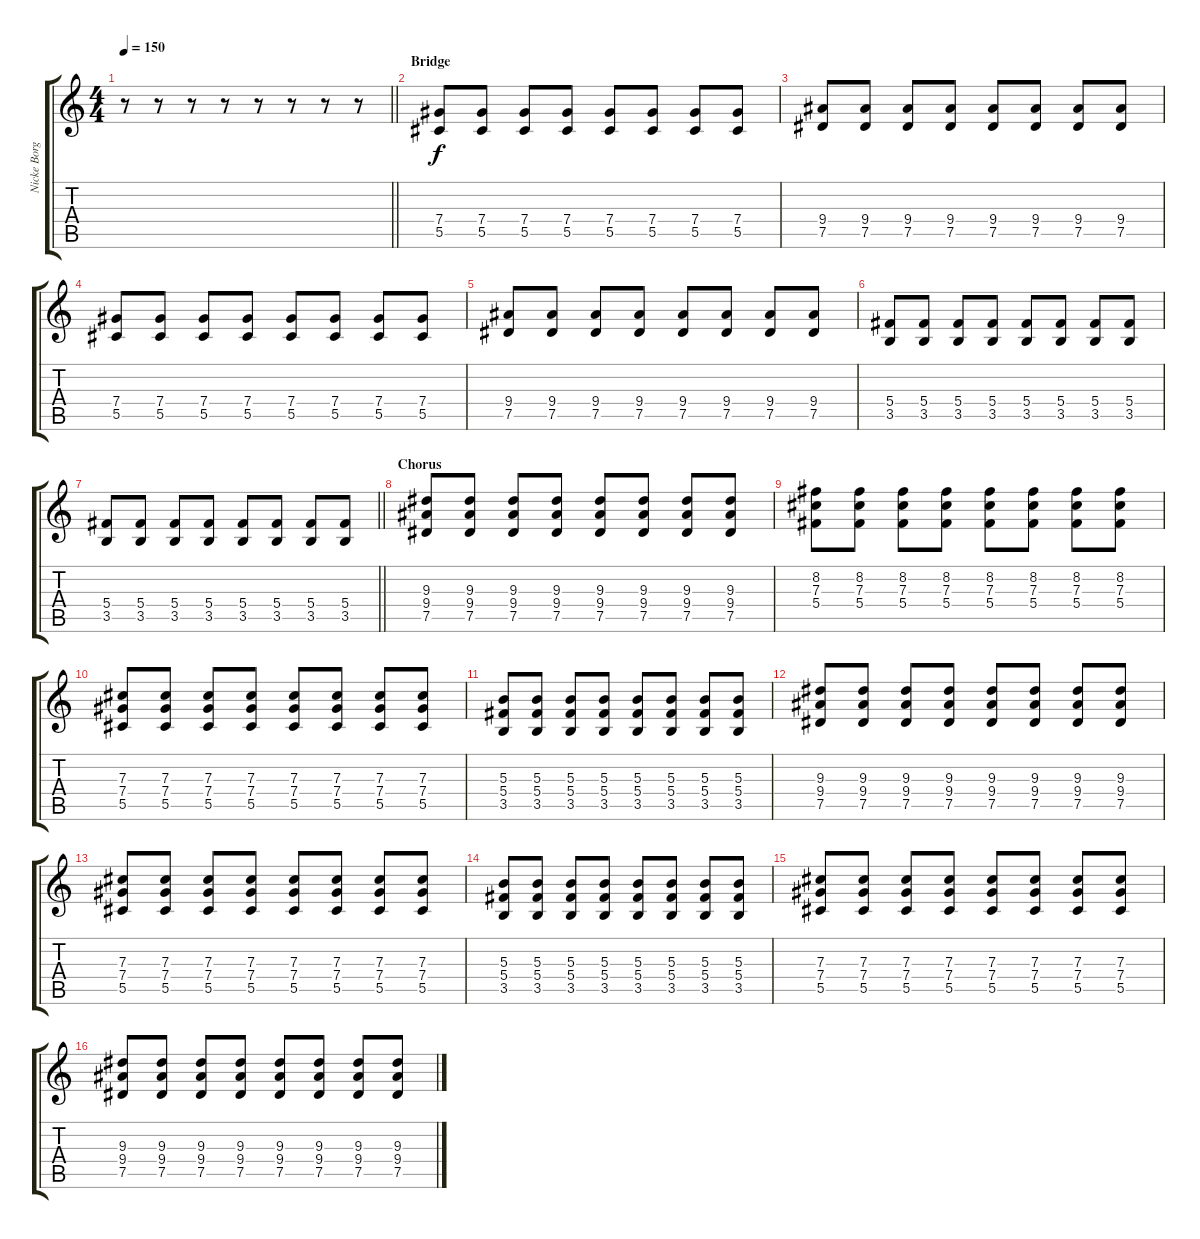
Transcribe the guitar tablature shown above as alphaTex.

\track ("Nicke Borg" "Nicke Borg") {instrument distortionguitar}
\staff {score tabs}
\tuning (Eb4 Bb3 Gb3 Db3 Ab2 Eb2) {hide}
\ts (4 4)
\tempo 150
\clef g2
\barLineRight lightlight
\ks c
r.8{dy f} r.8 r.8 r.8 r.8 r.8 r.8 r.8 |
\section ("" "Bridge")
(7.4 5.5).8 (7.4 5.5).8 (7.4 5.5).8 (7.4 5.5).8 (7.4 5.5).8 (7.4 5.5).8 (7.4 5.5).8 (7.4 5.5).8 |
(9.4 7.5).8 (9.4 7.5).8 (9.4 7.5).8 (9.4 7.5).8 (9.4 7.5).8 (9.4 7.5).8 (9.4 7.5).8 (9.4 7.5).8 |
(7.4 5.5).8 (7.4 5.5).8 (7.4 5.5).8 (7.4 5.5).8 (7.4 5.5).8 (7.4 5.5).8 (7.4 5.5).8 (7.4 5.5).8 |
(9.4 7.5).8 (9.4 7.5).8 (9.4 7.5).8 (9.4 7.5).8 (9.4 7.5).8 (9.4 7.5).8 (9.4 7.5).8 (9.4 7.5).8 |
(5.4 3.5).8 (5.4 3.5).8 (5.4 3.5).8 (5.4 3.5).8 (5.4 3.5).8 (5.4 3.5).8 (5.4 3.5).8 (5.4 3.5).8 |
\barLineRight lightlight
(5.4 3.5).8 (5.4 3.5).8 (5.4 3.5).8 (5.4 3.5).8 (5.4 3.5).8 (5.4 3.5).8 (5.4 3.5).8 (5.4 3.5).8 |
\section ("" "Chorus")
(9.3 9.4 7.5).8 (9.3 9.4 7.5).8 (9.3 9.4 7.5).8 (9.3 9.4 7.5).8 (9.3 9.4 7.5).8 (9.3 9.4 7.5).8 (9.3 9.4 7.5).8 (9.3 9.4 7.5).8 |
(8.2 7.3 5.4).8 (8.2 7.3 5.4).8 (8.2 7.3 5.4).8 (8.2 7.3 5.4).8 (8.2 7.3 5.4).8 (8.2 7.3 5.4).8 (8.2 7.3 5.4).8 (8.2 7.3 5.4).8 |
(7.3 7.4 5.5).8 (7.3 7.4 5.5).8 (7.3 7.4 5.5).8 (7.3 7.4 5.5).8 (7.3 7.4 5.5).8 (7.3 7.4 5.5).8 (7.3 7.4 5.5).8 (7.3 7.4 5.5).8 |
(5.3 5.4 3.5).8 (5.3 5.4 3.5).8 (5.3 5.4 3.5).8 (5.3 5.4 3.5).8 (5.3 5.4 3.5).8 (5.3 5.4 3.5).8 (5.3 5.4 3.5).8 (5.3 5.4 3.5).8 |
(9.3 9.4 7.5).8 (9.3 9.4 7.5).8 (9.3 9.4 7.5).8 (9.3 9.4 7.5).8 (9.3 9.4 7.5).8 (9.3 9.4 7.5).8 (9.3 9.4 7.5).8 (9.3 9.4 7.5).8 |
(7.3 7.4 5.5).8 (7.3 7.4 5.5).8 (7.3 7.4 5.5).8 (7.3 7.4 5.5).8 (7.3 7.4 5.5).8 (7.3 7.4 5.5).8 (7.3 7.4 5.5).8 (7.3 7.4 5.5).8 |
(5.3 5.4 3.5).8 (5.3 5.4 3.5).8 (5.3 5.4 3.5).8 (5.3 5.4 3.5).8 (5.3 5.4 3.5).8 (5.3 5.4 3.5).8 (5.3 5.4 3.5).8 (5.3 5.4 3.5).8 |
(7.3 7.4 5.5).8 (7.3 7.4 5.5).8 (7.3 7.4 5.5).8 (7.3 7.4 5.5).8 (7.3 7.4 5.5).8 (7.3 7.4 5.5).8 (7.3 7.4 5.5).8 (7.3 7.4 5.5).8 |
(9.3 9.4 7.5).8 (9.3 9.4 7.5).8 (9.3 9.4 7.5).8 (9.3 9.4 7.5).8 (9.3 9.4 7.5).8 (9.3 9.4 7.5).8 (9.3 9.4 7.5).8 (9.3 9.4 7.5).8
